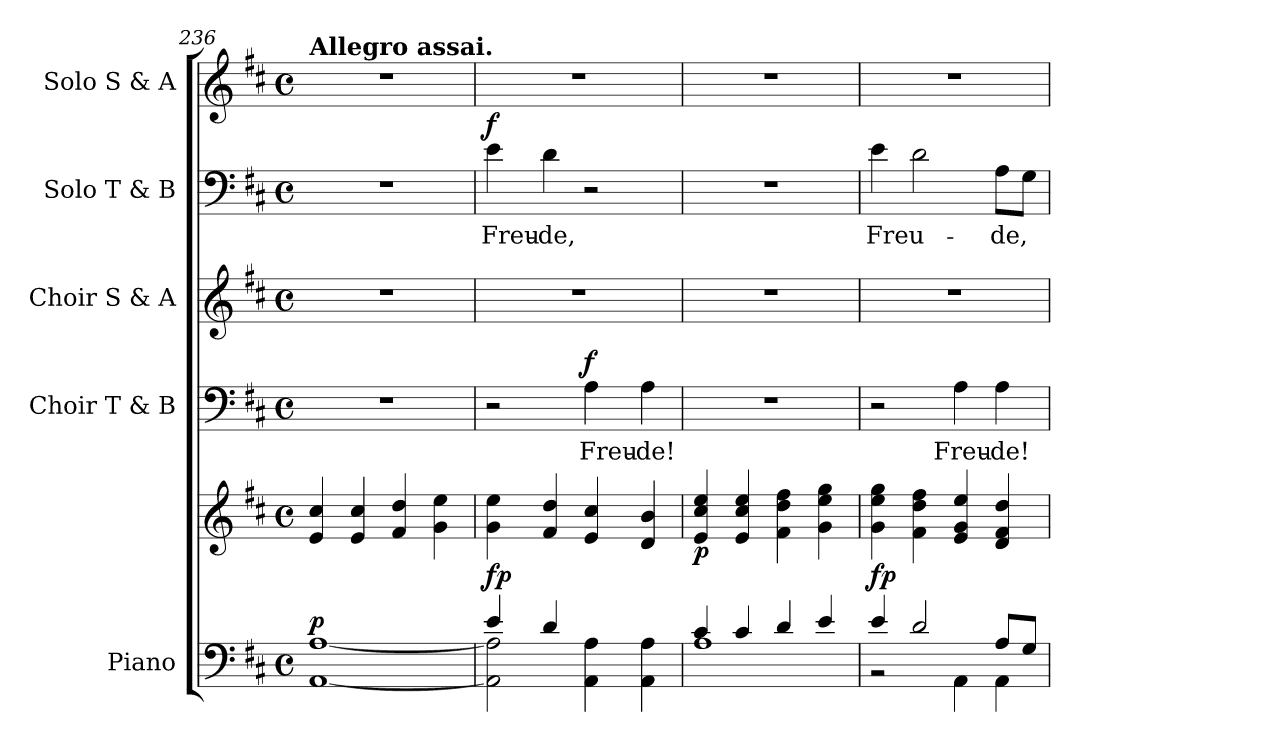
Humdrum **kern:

**kern	**kern	**dynam	**kern	**text	**dynam	**kern	**kern	**text	**dynam	**kern
*part5	*part5	*part5	*part4	*part4	*part4	*part3	*part2	*part2	*part2	*part1
*staff6	*staff5	*staff5/6	*staff4	*staff4	*staff4	*staff3	*staff2	*staff2	*staff2	*staff1
*I"Piano	*	*	*I"Choir T &amp; B	*	*	*I"Choir S &amp; A	*I"Solo T &amp; B	*	*	*I"Solo S &amp; A
*I'Pno	*	*	*I'Choir T &amp; B	*	*	*I'Choir S &amp; A	*I'Solo T &amp; B	*	*	*I'Solo S &amp; A
!!LO:LB:g=z
*clefF4	*clefG2	*	*clefF4	*	*	*clefG2	*clefF4	*	*	*clefG2
*k[f#c#]	*k[f#c#]	*	*k[f#c#]	*	*	*k[f#c#]	*k[f#c#]	*	*	*k[f#c#]
*M4/4	*M4/4	*	*M4/4	*	*	*M4/4	*M4/4	*	*	*M4/4
*met(c)	*met(c)	*	*met(c)	*	*	*met(c)	*met(c)	*	*	*met(c)
=236	=236	=236	=236	=236	=236	=236	=236	=236	=236	=236
*^	*	*	*	*	*	*	*	*	*	*
!	!	!	!	!	!	!	!	!	!	!	!LO:TX:a:B:t=Allegro assai.
!	!	!	!LO:DY:a=2	!	!	!	!	!	!	!	!
1ryy	[1AA [1A	4e/ 4cc#/	p	1r	.	.	1r	1r	.	.	1r
.	.	4e/ 4cc#/	.	.	.	.	.	.	.	.	.
.	.	4f#/ 4dd/	.	.	.	.	.	.	.	.	.
.	.	4g\ 4ee\	.	.	.	.	.	.	.	.	.
=237	=237	=237	=237	=237	=237	=237	=237	=237	=237	=237	=237
!	!	!	!LO:DY:a=2	!	!	!	!	!	!LO:LY:b	!	!
!	!	!	!LO:DY:n=1:a	!	!	!	!	!	!	!LO:DY:a	!
4e/	2AA\] 2A\]	4g\ 4ee\	f p	2r	.	.	1r	4e\	Freu-	f	1r
!	!	!	!	!	!	!	!	!	!LO:LY:b	!	!
4d/	.	4f#/ 4dd/	.	.	.	.	.	4d\	-de,	.	.
!	!	!	!	!	!LO:LY:b	!LO:DY:b	!	!	!	!	!
4AA\ 4A\	2ryy	4e/ 4cc#/	.	4A\	Freu-	f	.	2r	.	.	.
!	!	!	!	!	!LO:LY:b	!	!	!	!	!	!
4AA\ 4A\	.	4d/ 4b/	.	4A\	-de!	.	.	.	.	.	.
=238	=238	=238	=238	=238	=238	=238	=238	=238	=238	=238	=238
!	!	!	!LO:DY:b	!	!	!	!	!	!	!	!
4c#/	1A	4e/ 4cc#/ 4ee/	p	1r	.	.	1r	1r	.	.	1r
4c#/	.	4e/ 4cc#/ 4ee/	.	.	.	.	.	.	.	.	.
4d/	.	4f#\ 4dd\ 4ff#\	.	.	.	.	.	.	.	.	.
4e/	.	4g\ 4ee\ 4gg\	.	.	.	.	.	.	.	.	.
=239	=239	=239	=239	=239	=239	=239	=239	=239	=239	=239	=239
!	!	!	!LO:DY:a=2	!	!	!	!	!	!LO:LY:b	!	!
!	!	!	!LO:DY:n=1:a	!	!	!	!	!	!	!	!
4e/	2r	4g\ 4ee\ 4gg\	f p	2r	.	.	1r	4e\	Freu-	.	1r
2d/	.	4f#\ 4dd\ 4ff#\	.	.	.	.	.	2d\	.	.	.
!	!	!	!	!	!LO:LY:b	!	!	!	!	!	!
.	4AA\	4e/ 4g/ 4ee/	.	4A\	Freu-	.	.	.	.	.	.
!	!	!	!	!	!LO:LY:b	!	!	!	!LO:LY:b	!	!
8A/L	4AA\	4d/ 4f#/ 4dd/	.	4A\	-de!	.	.	8A\L	-de,	.	.
8G/J	.	.	.	.	.	.	.	8G\J	.	.	.
*v	*v	*	*	*	*	*	*	*	*	*	*
=	=	=	=	=	=	=	=	=	=	=
*-	*-	*-	*-	*-	*-	*-	*-	*-	*-	*-
